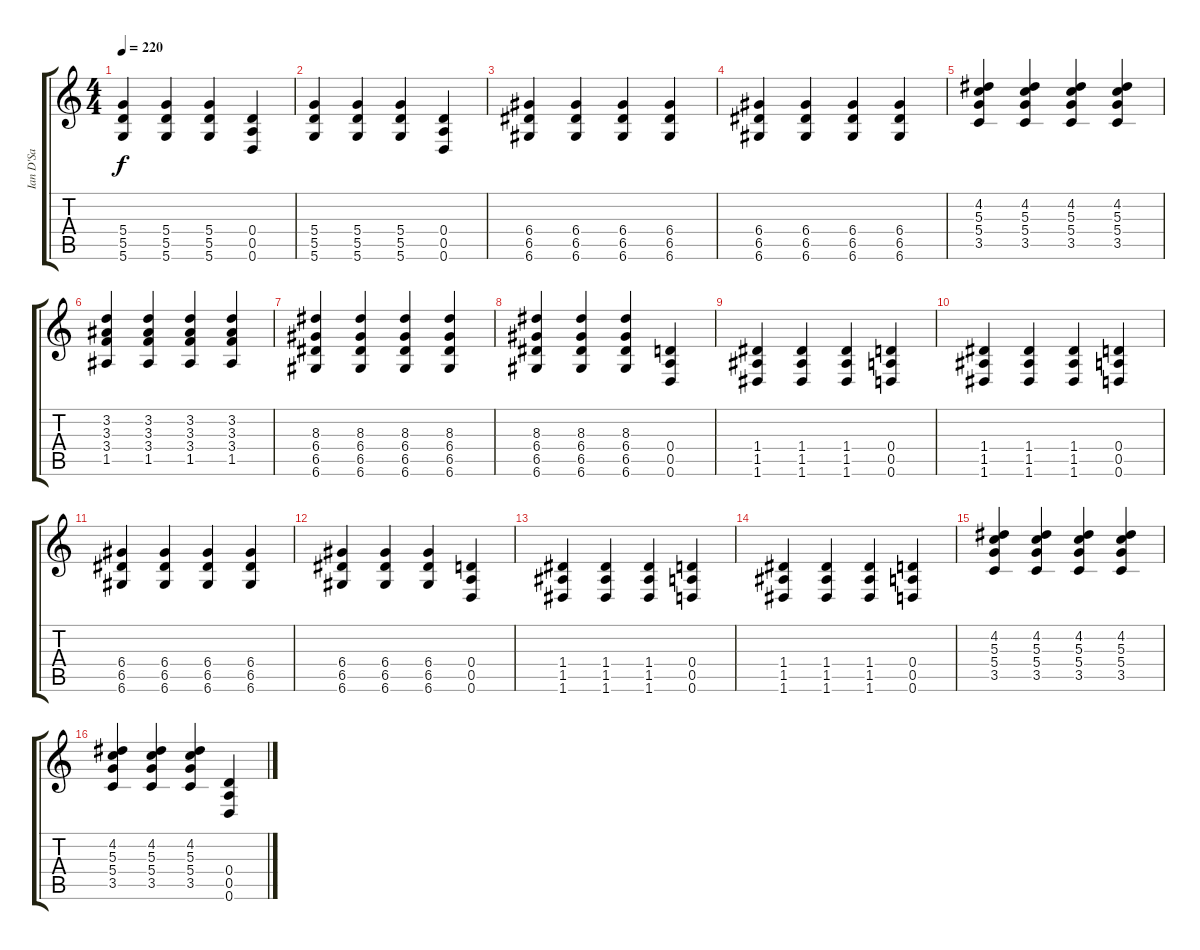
\track ("Ian D'Sa" "Ian D'Sa") {instrument distortionguitar}
\staff {score tabs}
\tuning (E4 B3 G3 D3 A2 D2) {hide}
\ts (4 4)
\tempo 220
\clef g2
\ks c
(5.4 5.5 5.6).4{dy f} (5.4 5.5 5.6).4 (5.4 5.5 5.6).4 (0.4 0.5 0.6).4 |
(5.4 5.5 5.6).4 (5.4 5.5 5.6).4 (5.4 5.5 5.6).4 (0.4 0.5 0.6).4 |
(6.4 6.5 6.6).4 (6.4 6.5 6.6).4 (6.4 6.5 6.6).4 (6.4 6.5 6.6).4 |
(6.4 6.5 6.6).4 (6.4 6.5 6.6).4 (6.4 6.5 6.6).4 (6.4 6.5 6.6).4 |
(4.2 5.3 5.4 3.5).4 (4.2 5.3 5.4 3.5).4 (4.2 5.3 5.4 3.5).4 (4.2 5.3 5.4 3.5).4 |
(3.2 3.3 3.4 1.5).4 (3.2 3.3 3.4 1.5).4 (3.2 3.3 3.4 1.5).4 (3.2 3.3 3.4 1.5).4 |
(8.3 6.4 6.5 6.6).4 (8.3 6.4 6.5 6.6).4 (8.3 6.4 6.5 6.6).4 (8.3 6.4 6.5 6.6).4 |
(8.3 6.4 6.5 6.6).4 (8.3 6.4 6.5 6.6).4 (8.3 6.4 6.5 6.6).4 (0.4 0.5 0.6).4 |
(1.4 1.5 1.6).4 (1.4 1.5 1.6).4 (1.4 1.5 1.6).4 (0.4 0.5 0.6).4 |
(1.4 1.5 1.6).4 (1.4 1.5 1.6).4 (1.4 1.5 1.6).4 (0.4 0.5 0.6).4 |
(6.4 6.5 6.6).4 (6.4 6.5 6.6).4 (6.4 6.5 6.6).4 (6.4 6.5 6.6).4 |
(6.4 6.5 6.6).4 (6.4 6.5 6.6).4 (6.4 6.5 6.6).4 (0.4 0.5 0.6).4 |
(1.4 1.5 1.6).4 (1.4 1.5 1.6).4 (1.4 1.5 1.6).4 (0.4 0.5 0.6).4 |
(1.4 1.5 1.6).4 (1.4 1.5 1.6).4 (1.4 1.5 1.6).4 (0.4 0.5 0.6).4 |
(4.2 5.3 5.4 3.5).4 (4.2 5.3 5.4 3.5).4 (4.2 5.3 5.4 3.5).4 (4.2 5.3 5.4 3.5).4 |
(4.2 5.3 5.4 3.5).4 (4.2 5.3 5.4 3.5).4 (4.2 5.3 5.4 3.5).4 (0.4 0.5 0.6).4
